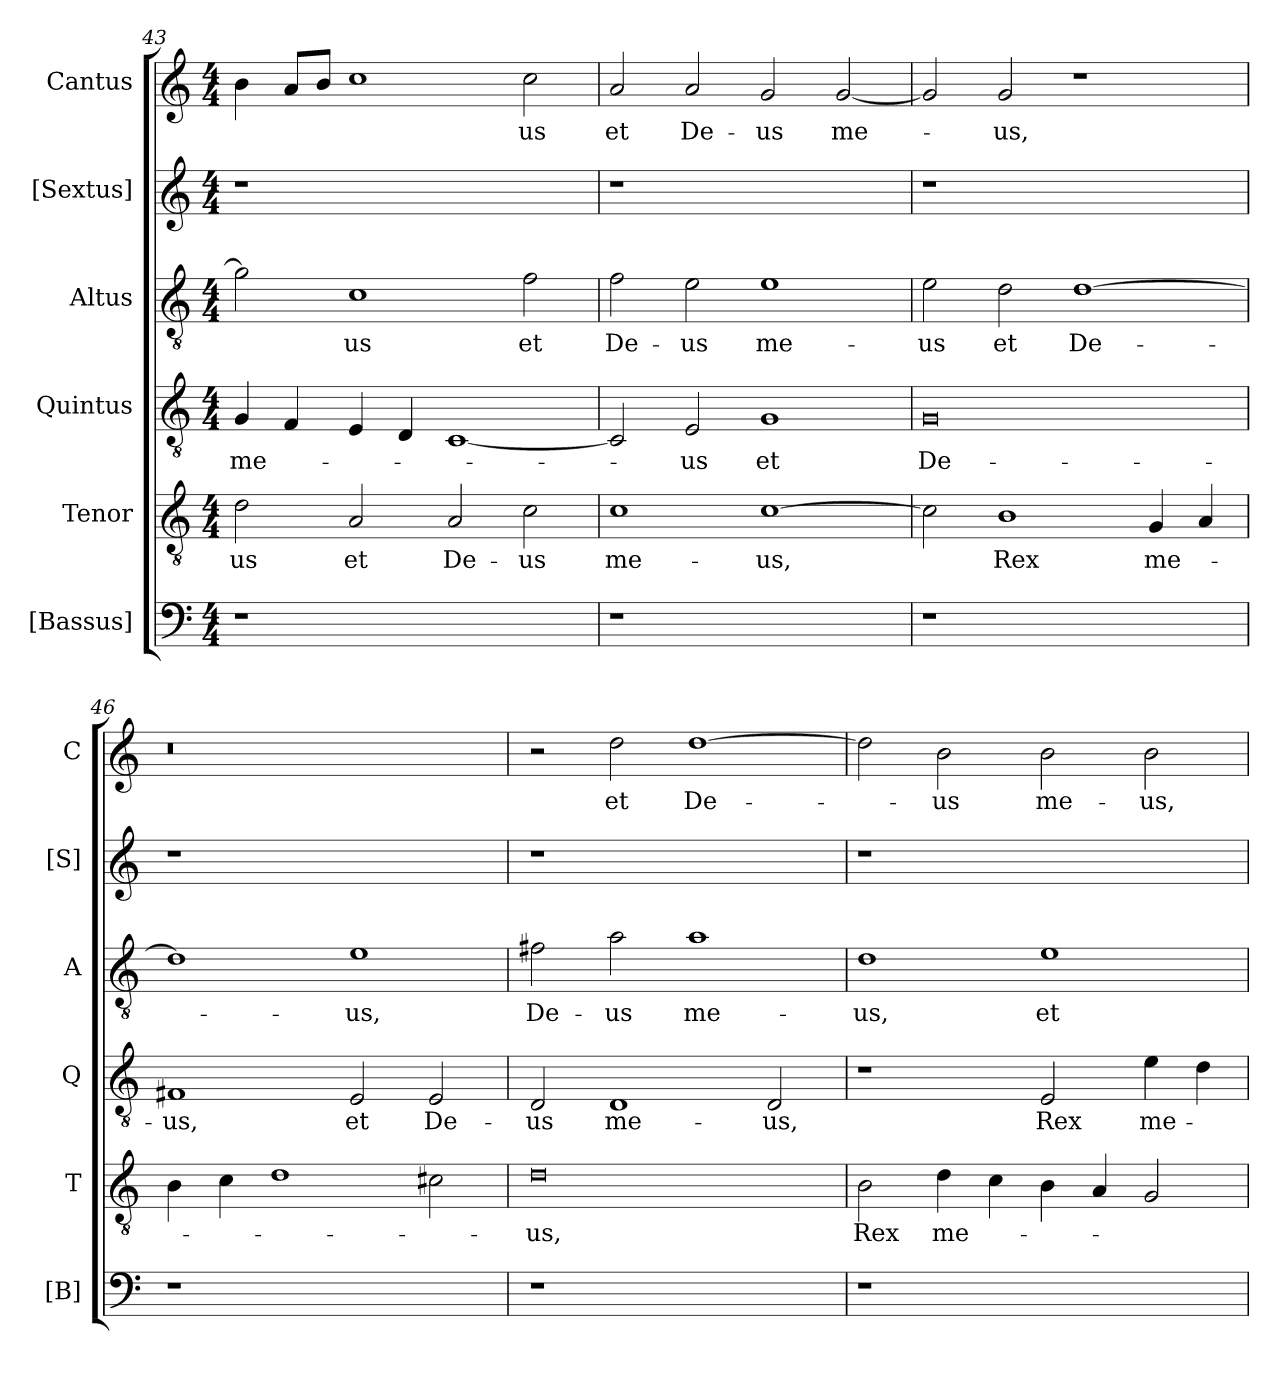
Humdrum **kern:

**kern	**kern	**text	**kern	**text	**kern	**text	**kern	**kern	**text
*part6	*part5	*part5	*part4	*part4	*part3	*part3	*part2	*part1	*part1
*staff6	*staff5	*staff5	*staff4	*staff4	*staff3	*staff3	*staff2	*staff1	*staff1
*I"[Bassus]	*I"Tenor	*	*I"Quintus	*	*I"Altus	*	*I"[Sextus]	*I"Cantus	*
*I'[B]	*I'T	*	*I'Q	*	*I'A	*	*I'[S]	*I'C	*
*clefF4	*clefGv2	*	*clefGv2	*	*clefGv2	*	*clefG2	*clefG2	*
*k[]	*k[]	*	*k[]	*	*k[]	*	*k[]	*k[]	*
*C:	*C:	*	*C:	*	*C:	*	*C:	*C:	*
*M4/4	*M4/4	*	*M4/4	*	*M4/4	*	*M4/4	*M4/4	*
=43	=43	=43	=43	=43	=43	=43	=43	=43	=43
1r	2d\	-us	4G/	me-	2g\]	.	1r	4b\	.
.	.	.	4F/	.	.	.	.	8a/L	.
.	.	.	.	.	.	.	.	8b/J	.
.	2A/	et	4E/	.	1c\	-us	.	1cc\	.
.	.	.	4D/	.	.	.	.	.	.
1ryy	2A/	De-	[1C/	.	.	.	1ryy	.	.
.	2c\	-us	.	.	2f\	et	.	2cc\	-us
=44	=44	=44	=44	=44	=44	=44	=44	=44	=44
1r	1c\	me-	2C/]	.	2f\	De-	1r	2a/	et
.	.	.	2E/	-us	2e\	-us	.	2a/	De-
1ryy	[1c\	-us,	1G/	et	1e\	me-	1ryy	2g/	-us
.	.	.	.	.	.	.	.	[2g/	me-
=45	=45	=45	=45	=45	=45	=45	=45	=45	=45
1r	2c\]	.	0G/	De-	2e\	-us	1r	2g/]	.
.	1B\	Rex	.	.	2d\	et	.	2g/	-us,
1ryy	.	.	.	.	[1d\	De-	1ryy	1r	.
.	4G/	me-	.	.	.	.	.	.	.
.	4A/	.	.	.	.	.	.	.	.
=46	=46	=46	=46	=46	=46	=46	=46	=46	=46
!	!	!	!	!	!	!	!	!LO:N:vis=0	!
1r	4B\	.	1F#X/	-us,	1d\]	.	1r	1r	.
.	4c\	.	.	.	.	.	.	.	.
.	1d\	.	.	.	.	.	.	.	.
1ryy	.	.	2E/	et	1e\	-us,	1ryy	1ryy	.
.	2c#X\	.	2E/	De-	.	.	.	.	.
=47	=47	=47	=47	=47	=47	=47	=47	=47	=47
1r	0d\	-us,	2D/	-us	2f#X\	De-	1r	2r	.
.	.	.	1D/	me-	2a\	-us	.	2dd\	et
1ryy	.	.	.	.	1a\	me-	1ryy	[1dd\	De-
.	.	.	2D/	-us,	.	.	.	.	.
=48	=48	=48	=48	=48	=48	=48	=48	=48	=48
1r	2B\	Rex	1r	.	1d\	-us,	1r	2dd\]	.
.	4d\	me-	.	.	.	.	.	2b\	-us
.	4c\	.	.	.	.	.	.	.	.
1ryy	4B\	.	2E/	Rex	1e\	et	1ryy	2b\	me-
.	4A/	.	.	.	.	.	.	.	.
.	2G/	.	4e\	me-	.	.	.	2b\	-us,
.	.	.	4d\	.	.	.	.	.	.
=	=	=	=	=	=	=	=	=	=
*-	*-	*-	*-	*-	*-	*-	*-	*-	*-
